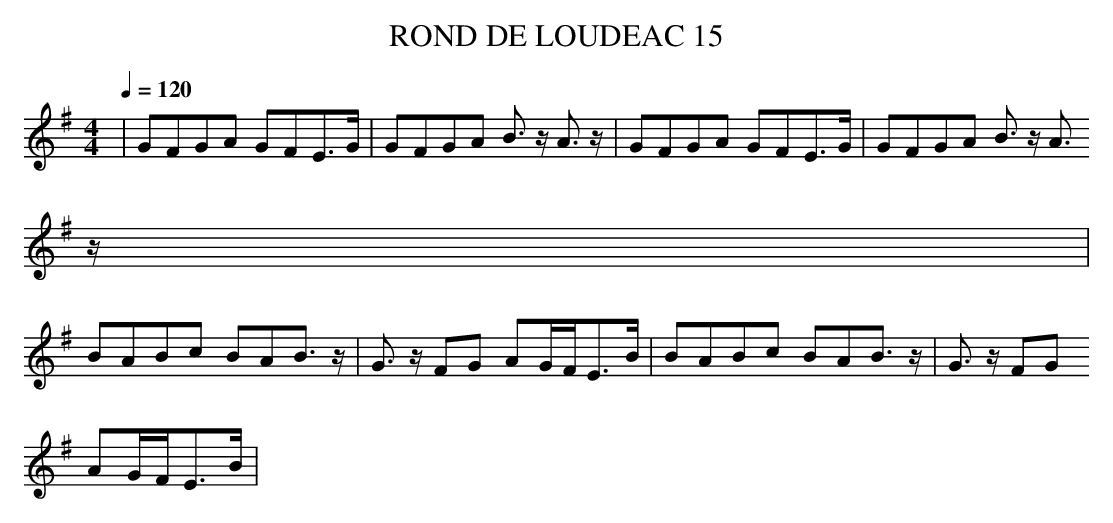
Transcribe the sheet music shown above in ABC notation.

X:1
T:ROND DE LOUDEAC 15
M:4/4
L:1/8
Q:1/4=120
K:G
|GFGA GFE3/2G/2|GFGA B3/2 z/2 A3/2 z/2 |GFGA GFE3/2G/2|GFGA B3/2 z/2 A3/
2 z/2 |
BABc BAB3/2 z/2 |G3/2 z/2 FG AG/2F/2E3/2B/2|BABc BAB3/2 z/2 |G3/2 z/2 FG
 AG/2F/2E3/2B/2|
